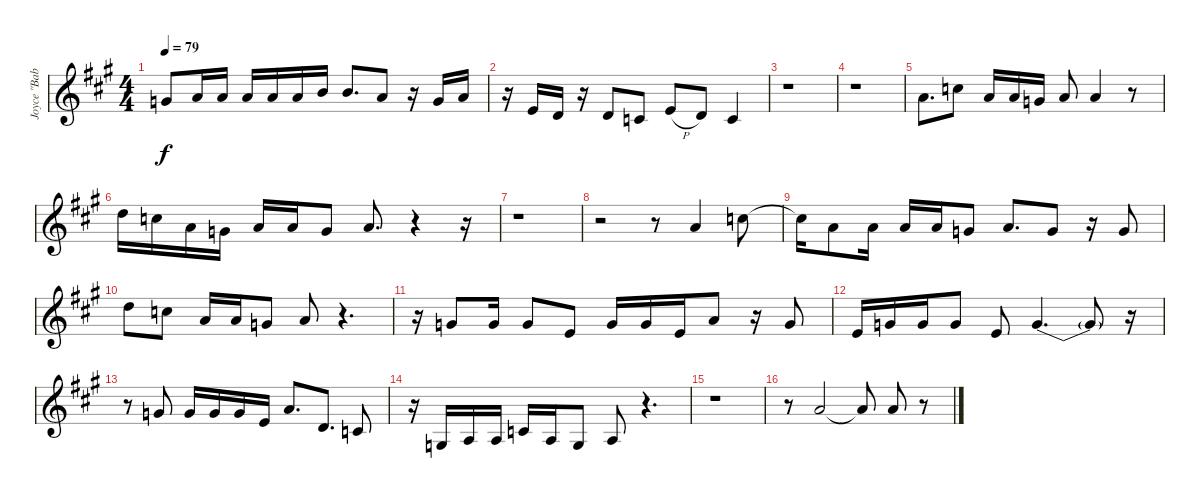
\track ("Joyce \"Baby Jean\" Kennedy" "Joyce \"Bab") {instrument lead6voice}
\staff {score}
\tuning (E4 B3 G3 D3 A2 E2) {hide}
\ts (4 4)
\tempo 79
\clef g2
\ks a
8.2.8{dy f} 10.2.16 10.2.16 10.2.16 10.2.16 10.2.16 12.2.16 12.2{be (custom 0 0 10 4 20 4 30 0 60 0)}.8{d} 10.2.8 r.16 8.2.16 10.2.16 |
r.16 9.3.16 7.3.16 r.16 7.3.8 10.4.8 9.3{h}.8 7.3.8 10.4.4 |
r.1 |
r.1 |
10.2.8{d} 8.1.8 10.2.16 10.2.16 8.2.16 10.2.8 10.2.4 r.8 |
10.1.16 8.1.16 10.2.16 8.2.16 10.2.16 10.2.16 8.2.8 10.2.8{d} r.4 r.16 |
r.1 |
r.2 r.8 10.2.4 8.1.8 |
8.1{t}.16 10.2.8 10.2.16 10.2.16 10.2.16 8.2.8 10.2.8{d} 8.2.8 r.16 8.2.8 |
10.1.8 8.1.8 10.2.16 10.2.16 8.2.8 10.2.8 r.4{d} |
r.16 8.2.8 8.2.16 8.2.8 5.2.8 8.2.16 8.2.16 5.2.16 5.1.8 r.16 8.2.8 |
5.2.16 8.2.16 8.2.16 8.2.8 5.2.8 8.2{be (custom 0 0 7 4 10 4 12 4 17 0 21 4 23 4 26 4 30 0 36 4 41 4 47 0 50 4 55 4 60 0)}.4{d} 8.2{t}.8 r.16 |
r.8 8.2.8 8.2.16 8.2.16 8.2.16 5.2.16 5.1.8{d} 7.3.8{d} 5.3.8 |
r.16 5.4.16 7.4.16 7.4.16 5.3.16 7.4.16 5.4.8 7.4.8 r.4{d} |
r.1 |
r.8 10.2.2 10.2{t}.8 10.2.8 r.8
